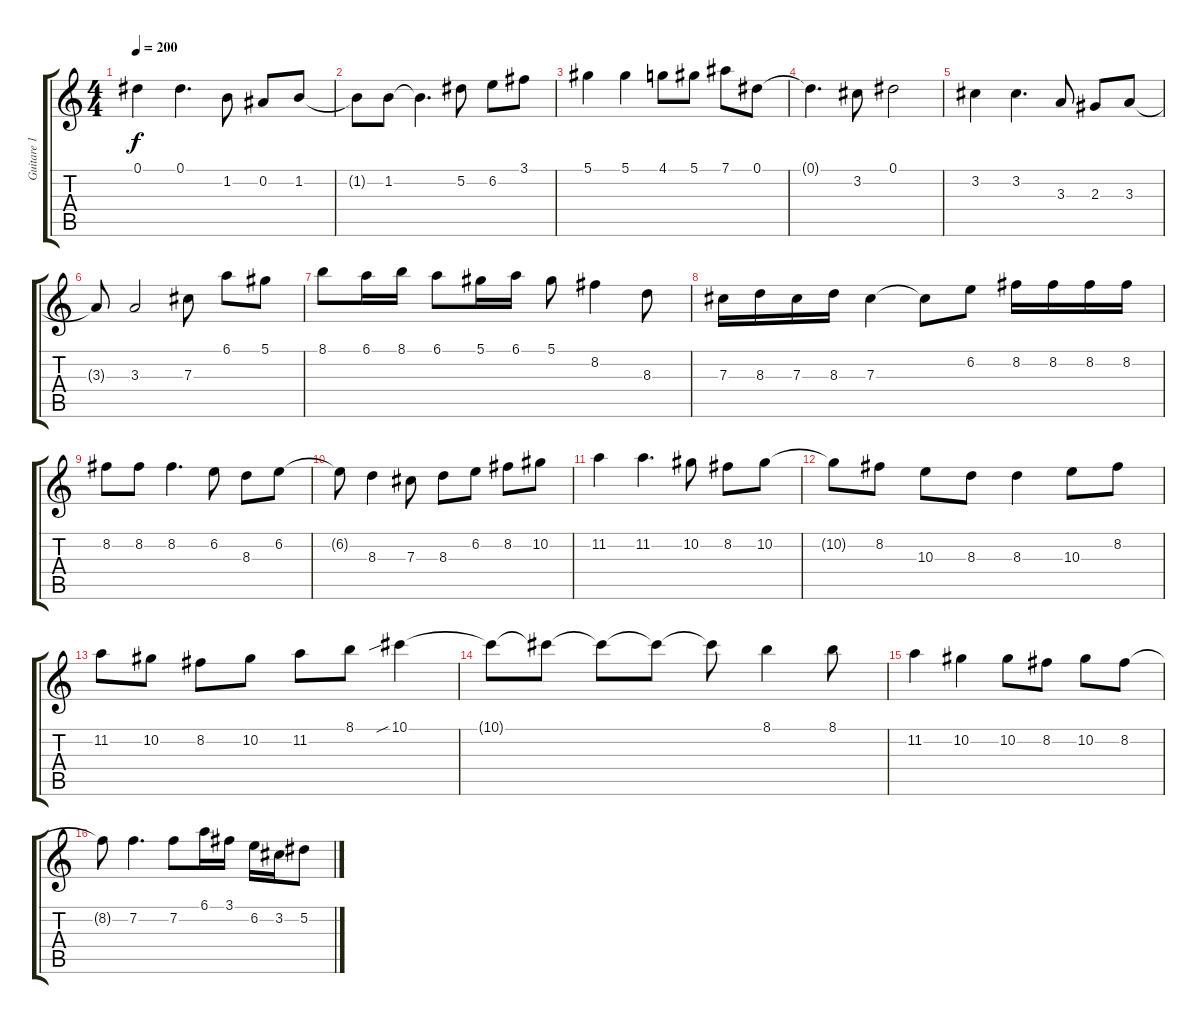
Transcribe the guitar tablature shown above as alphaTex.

\track ("Guitare 1" "Guitare 1") {instrument acousticguitarnylon}
\staff {score tabs}
\tuning (Eb4 Bb3 Gb3 Db3 Ab2 Eb2) {hide}
\ts (4 4)
\tempo 200
\clef g2
\ks c
0.1.4{dy f} 0.1.4{d} 1.2.8 0.2.8 1.2.8 |
1.2{t}.8 1.2.8 1.2{t}.4{d} 5.2.8 6.2.8 3.1.8 |
5.1.4 5.1.4 4.1.8 5.1.8 7.1.8 0.1.8 |
0.1{t}.4{d} 3.2.8 0.1.2 |
3.2.4 3.2.4{d} 3.3.8 2.3.8 3.3.8 |
3.3{t}.8 3.3.2 7.3.8 6.1.8 5.1.8 |
8.1.8 6.1.16 8.1.16 6.1.8 5.1.16 6.1.16 5.1.8 8.2.4 8.3.8 |
7.3.16 8.3.16 7.3.16 8.3.16 7.3.4 7.3{t}.8 6.2.8 8.2.16 8.2.16 8.2.16 8.2.16 |
8.2.8 8.2.8 8.2.4{d} 6.2.8 8.3.8 6.2.8 |
6.2{t}.8 8.3.4 7.3.8 8.3.8 6.2.8 8.2.8 10.2.8 |
11.2.4 11.2.4{d} 10.2.8 8.2.8 10.2.8 |
10.2{t}.8 8.2.8 10.3.8 8.3.8 8.3.4 10.3.8 8.2.8 |
11.2.8 10.2.8 8.2.8 10.2.8 11.2.8 8.1.8 10.1{sib}.4 |
10.1{t}.8 10.1{t}.8 10.1{t}.8 10.1{t}.8 10.1{t}.8 8.1.4 8.1.8 |
11.2.4 10.2.4 10.2.8 8.2.8 10.2.8 8.2.8 |
8.2{t}.8 7.2.4{d} 7.2.8 6.1.16 3.1.16 6.2.16 3.2.16 5.2.8
